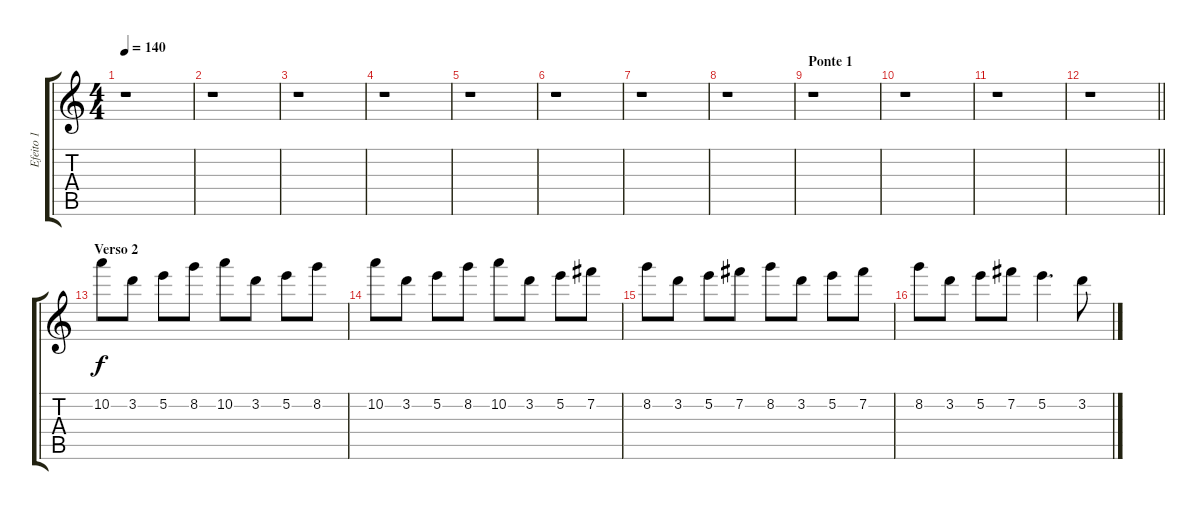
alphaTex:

\track ("Efeito 1" "Efeito 1") {instrument lead1square}
\staff {score tabs}
\tuning (E6 B5 G5 D5 A4 E4) {hide}
\ts (4 4)
\tempo 140
\clef g2
\ks c
r.1{dy f} |
r.1 |
r.1 |
r.1 |
r.1 |
r.1 |
r.1 |
r.1 |
\section ("" "Ponte 1")
r.1 |
r.1 |
r.1 |
\barLineRight lightlight
r.1 |
\section ("" "Verso 2")
10.2.8 3.2.8 5.2.8 8.2.8 10.2.8 3.2.8 5.2.8 8.2.8 |
10.2.8 3.2.8 5.2.8 8.2.8 10.2.8 3.2.8 5.2.8 7.2.8 |
8.2.8 3.2.8 5.2.8 7.2.8 8.2.8 3.2.8 5.2.8 7.2.8 |
8.2.8 3.2.8 5.2.8 7.2.8 5.2.4{d} 3.2{sl}.8
